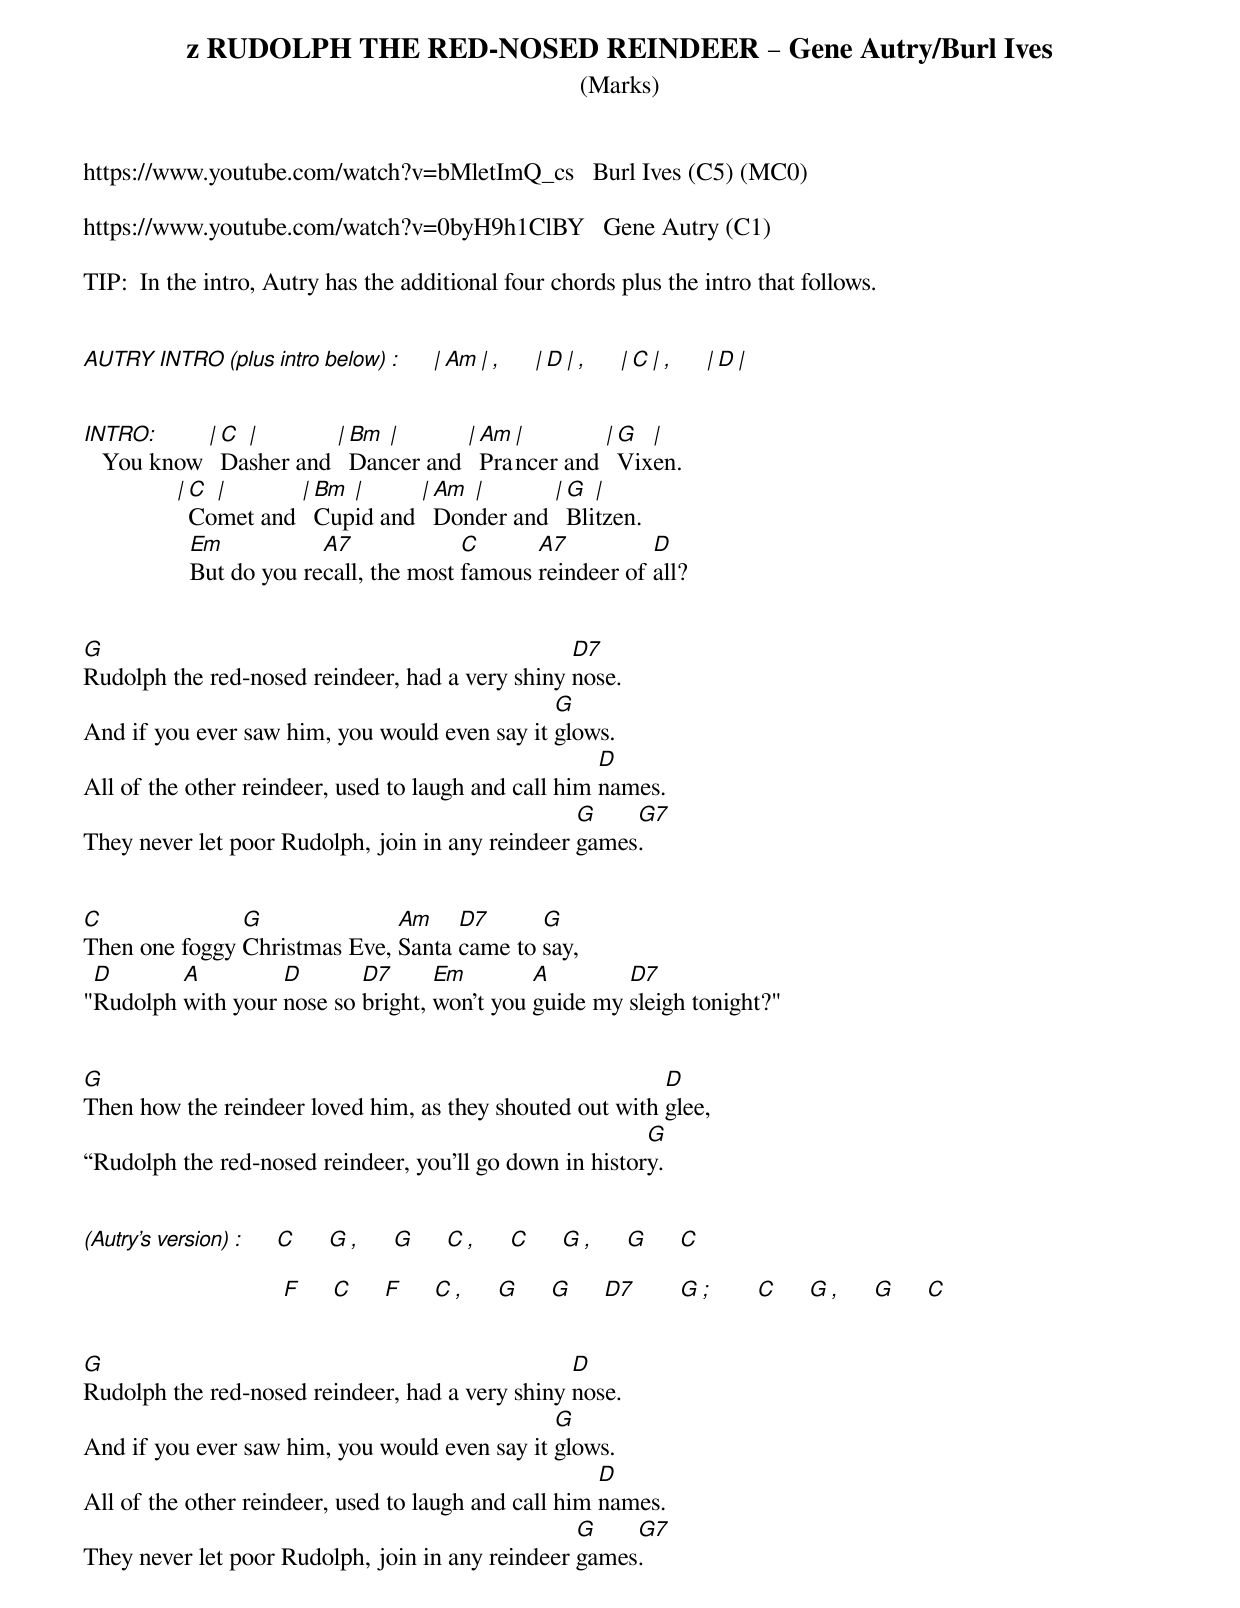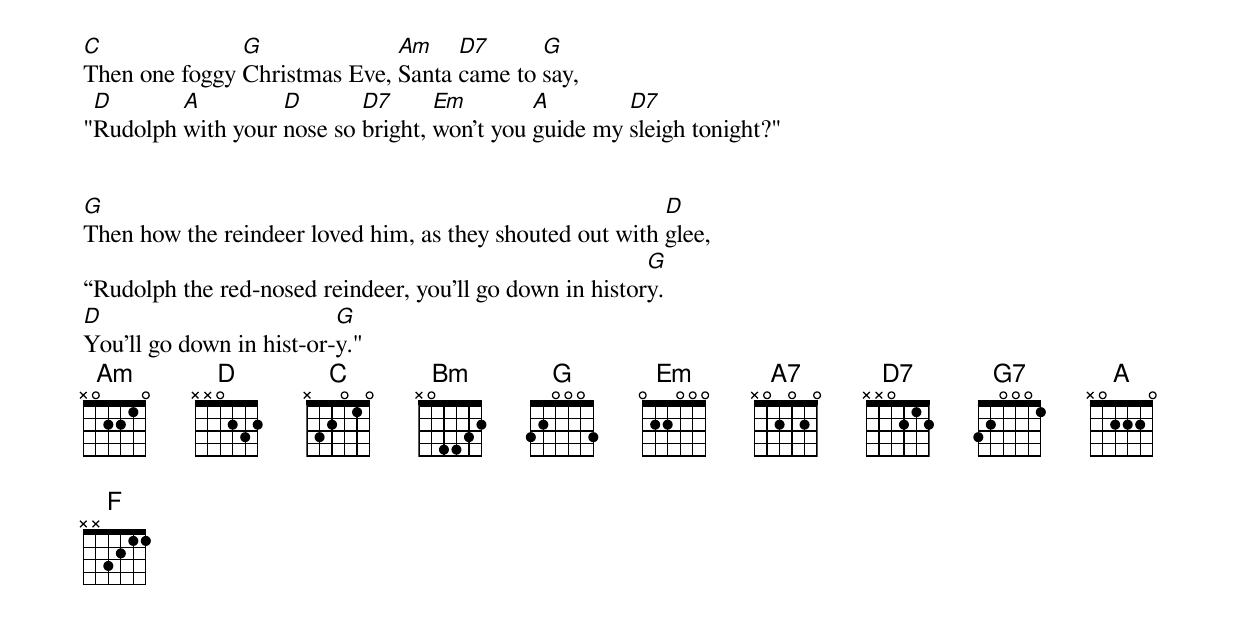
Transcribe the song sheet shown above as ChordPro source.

{define: F base-fret 1 frets x x 3 2 1 1}
{define: Bm base-fret 1 frets x 0 4 4 3 2}
{t: z RUDOLPH THE RED-NOSED REINDEER – Gene Autry/Burl Ives }
{st: (Marks) }
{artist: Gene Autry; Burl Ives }
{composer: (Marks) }


https://www.youtube.com/watch?v=bMletImQ_cs   Burl Ives (C5) (MC0)

https://www.youtube.com/watch?v=0byH9h1ClBY   Gene Autry (C1)

TIP:  In the intro, Autry has the additional four chords plus the intro that follows.


[AUTRY][INTRO][(plus][intro][below)][:]     [|][Am][|][,]     [|][D][|][,]     [|][C][|][,]     [|][D][|]


[INTRO:]   You know [|][C]Da[|]sher and [|][Bm]Dan[|]cer and [|][Am]Pra[|]ncer and [|][G]Vix[|]en.
               [|][C]Co[|]met and [|][Bm]Cup[|]id and [|][Am]Don[|]der and [|][G]Bli[|]tzen.
                 [Em]But do you re[A7]call, the most [C]famous [A7]reindeer of [D]all?


[G]Rudolph the red-nosed reindeer, had a very shiny [D7]nose.
And if you ever saw him, you would even say it [G]glows.
All of the other reindeer, used to laugh and call him [D]names.
They never let poor Rudolph, join in any reindeer [G]games[G7].


[C]Then one foggy [G]Christmas Eve, [Am]Santa [D7]came to [G]say,
"[D]Rudolph [A]with your [D]nose so [D7]bright, [Em]won't you [A]guide my [D7]sleigh tonight?"


[G]Then how the reindeer loved him, as they shouted out with [D]glee,
“Rudolph the red-nosed reindeer, you'll go down in histor[G]y.


[(Autry's][version)][:]     [C]     [G][,]     [G]     [C][,]     [C]     [G][,]     [G]     [C]

                                [F]     [C]     [F]     [C][,]     [G]     [G]     [D7]       [G][;]       [C]     [G][,]     [G]     [C]


[G]Rudolph the red-nosed reindeer, had a very shiny [D]nose.
And if you ever saw him, you would even say it [G]glows.
All of the other reindeer, used to laugh and call him [D]names.
They never let poor Rudolph, join in any reindeer [G]games[G7].


[C]Then one foggy [G]Christmas Eve, [Am]Santa [D7]came to [G]say,
"[D]Rudolph [A]with your [D]nose so [D7]bright, [Em]won't you [A]guide my [D7]sleigh tonight?"


[G]Then how the reindeer loved him, as they shouted out with [D]glee,
“Rudolph the red-nosed reindeer, you'll go down in histor[G]y.
[D]You'll go down in hist-or-[G]y."
